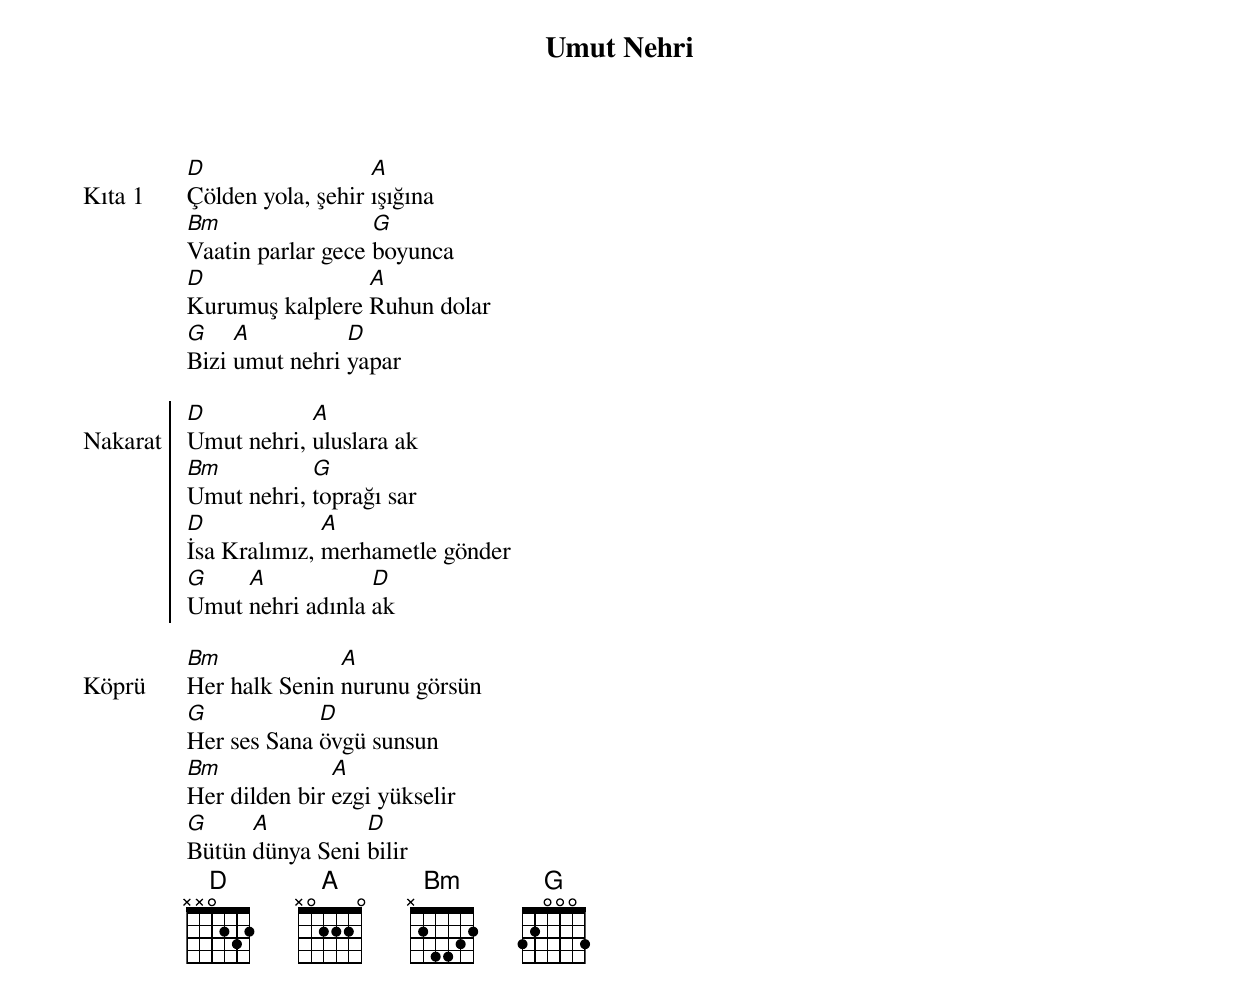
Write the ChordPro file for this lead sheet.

{title: Umut Nehri}
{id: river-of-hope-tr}
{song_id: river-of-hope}
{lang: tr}
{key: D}
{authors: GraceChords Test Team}
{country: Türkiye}
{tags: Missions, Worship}

{start_of_verse: Kıta 1}
[D]Çölden yola, şehir [A]ışığına
[Bm]Vaatin parlar gece [G]boyunca
[D]Kurumuş kalplere [A]Ruhun dolar
[G]Bizi [A]umut nehri [D]yapar
{end_of_verse}

{start_of_chorus: Nakarat}
[D]Umut nehri, [A]uluslara ak
[Bm]Umut nehri, [G]toprağı sar
[D]İsa Kralımız, [A]merhametle gönder
[G]Umut [A]nehri adınla [D]ak
{end_of_chorus}

{start_of_bridge: Köprü}
[Bm]Her halk Senin [A]nurunu görsün
[G]Her ses Sana [D]övgü sunsun
[Bm]Her dilden bir [A]ezgi yükselir
[G]Bütün [A]dünya Seni [D]bilir
{end_of_bridge}
